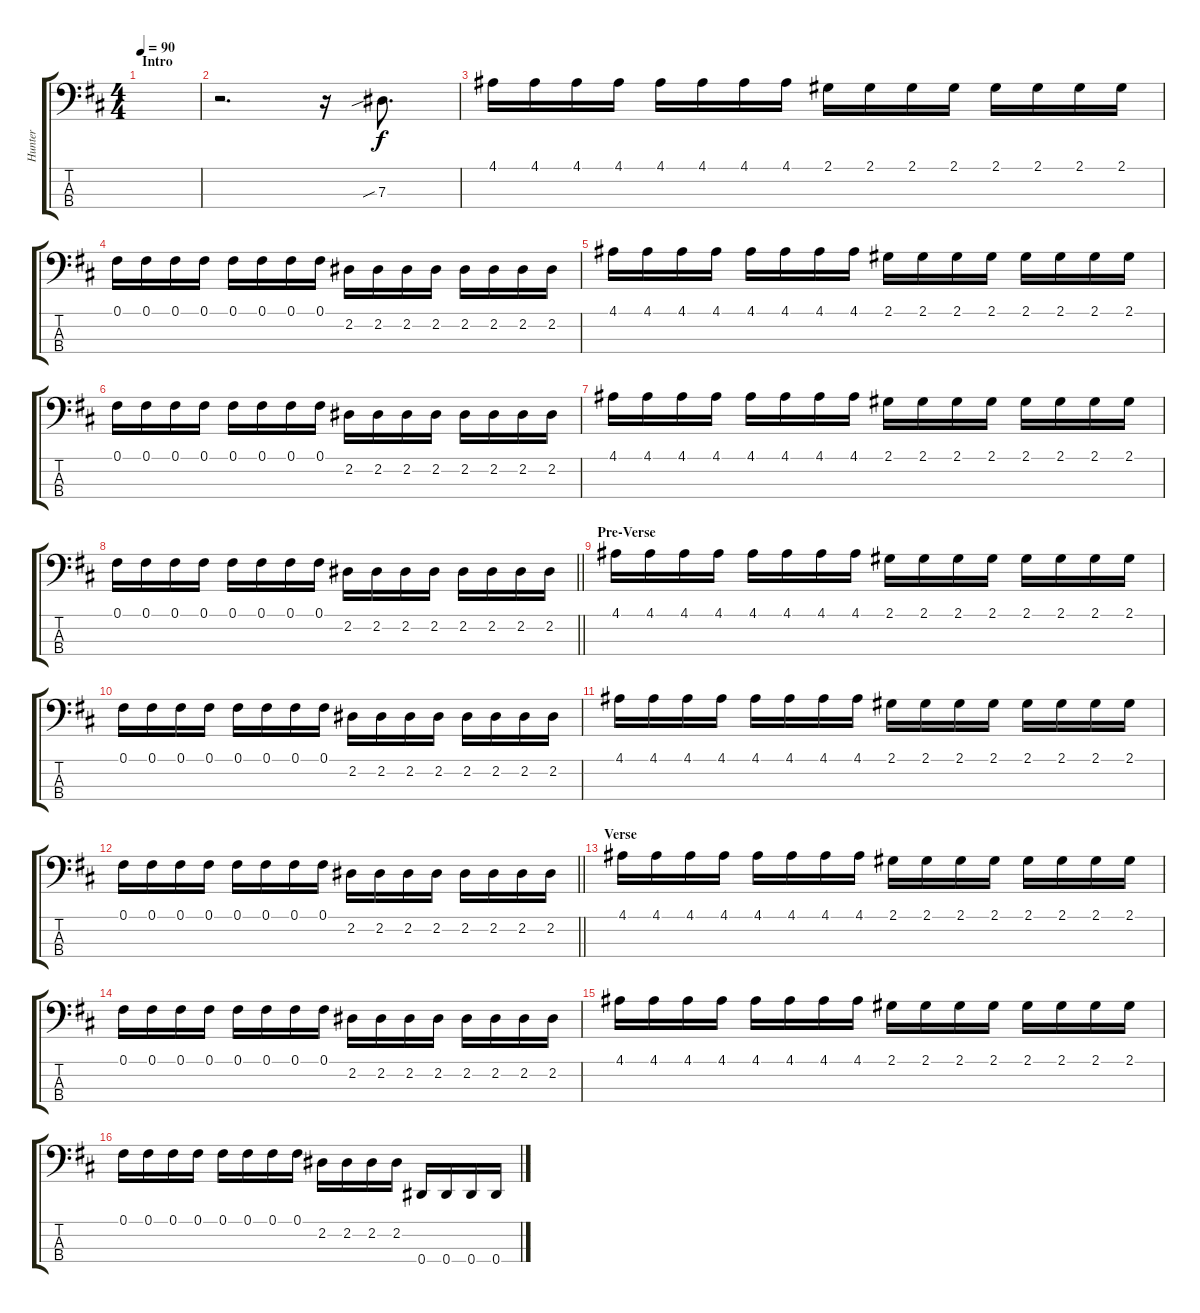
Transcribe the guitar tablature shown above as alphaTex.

\track ("Hunter" "Hunter") {instrument electricbassfinger}
\staff {score tabs}
\tuning (Gb2 Db2 Ab1 Eb1) {hide}
\ts (4 4)
\section ("" "Intro")
\tempo 90
\clef f4
\ks d
|
r.2{d} r.16 7.3{sib}.8{d} |
4.1.16 4.1.16 4.1.16 4.1.16 4.1.16 4.1.16 4.1.16 4.1.16 2.1.16 2.1.16 2.1.16 2.1.16 2.1.16 2.1.16 2.1.16 2.1.16 |
0.1.16 0.1.16 0.1.16 0.1.16 0.1.16 0.1.16 0.1.16 0.1.16 2.2.16 2.2.16 2.2.16 2.2.16 2.2.16 2.2.16 2.2.16 2.2.16 |
4.1.16 4.1.16 4.1.16 4.1.16 4.1.16 4.1.16 4.1.16 4.1.16 2.1.16 2.1.16 2.1.16 2.1.16 2.1.16 2.1.16 2.1.16 2.1.16 |
0.1.16 0.1.16 0.1.16 0.1.16 0.1.16 0.1.16 0.1.16 0.1.16 2.2.16 2.2.16 2.2.16 2.2.16 2.2.16 2.2.16 2.2.16 2.2.16 |
4.1.16 4.1.16 4.1.16 4.1.16 4.1.16 4.1.16 4.1.16 4.1.16 2.1.16 2.1.16 2.1.16 2.1.16 2.1.16 2.1.16 2.1.16 2.1.16 |
\barLineRight lightlight
0.1.16 0.1.16 0.1.16 0.1.16 0.1.16 0.1.16 0.1.16 0.1.16 2.2.16 2.2.16 2.2.16 2.2.16 2.2.16 2.2.16 2.2.16 2.2.16 |
\section ("" "Pre-Verse")
4.1.16 4.1.16 4.1.16 4.1.16 4.1.16 4.1.16 4.1.16 4.1.16 2.1.16 2.1.16 2.1.16 2.1.16 2.1.16 2.1.16 2.1.16 2.1.16 |
0.1.16 0.1.16 0.1.16 0.1.16 0.1.16 0.1.16 0.1.16 0.1.16 2.2.16 2.2.16 2.2.16 2.2.16 2.2.16 2.2.16 2.2.16 2.2.16 |
4.1.16 4.1.16 4.1.16 4.1.16 4.1.16 4.1.16 4.1.16 4.1.16 2.1.16 2.1.16 2.1.16 2.1.16 2.1.16 2.1.16 2.1.16 2.1.16 |
\barLineRight lightlight
0.1.16 0.1.16 0.1.16 0.1.16 0.1.16 0.1.16 0.1.16 0.1.16 2.2.16 2.2.16 2.2.16 2.2.16 2.2.16 2.2.16 2.2.16 2.2.16 |
\section ("" "Verse")
4.1.16 4.1.16 4.1.16 4.1.16 4.1.16 4.1.16 4.1.16 4.1.16 2.1.16 2.1.16 2.1.16 2.1.16 2.1.16 2.1.16 2.1.16 2.1.16 |
0.1.16 0.1.16 0.1.16 0.1.16 0.1.16 0.1.16 0.1.16 0.1.16 2.2.16 2.2.16 2.2.16 2.2.16 2.2.16 2.2.16 2.2.16 2.2.16 |
4.1.16 4.1.16 4.1.16 4.1.16 4.1.16 4.1.16 4.1.16 4.1.16 2.1.16 2.1.16 2.1.16 2.1.16 2.1.16 2.1.16 2.1.16 2.1.16 |
0.1.16 0.1.16 0.1.16 0.1.16 0.1.16 0.1.16 0.1.16 0.1.16 2.2.16 2.2.16 2.2.16 2.2.16 0.4.16 0.4.16 0.4.16 0.4.16
